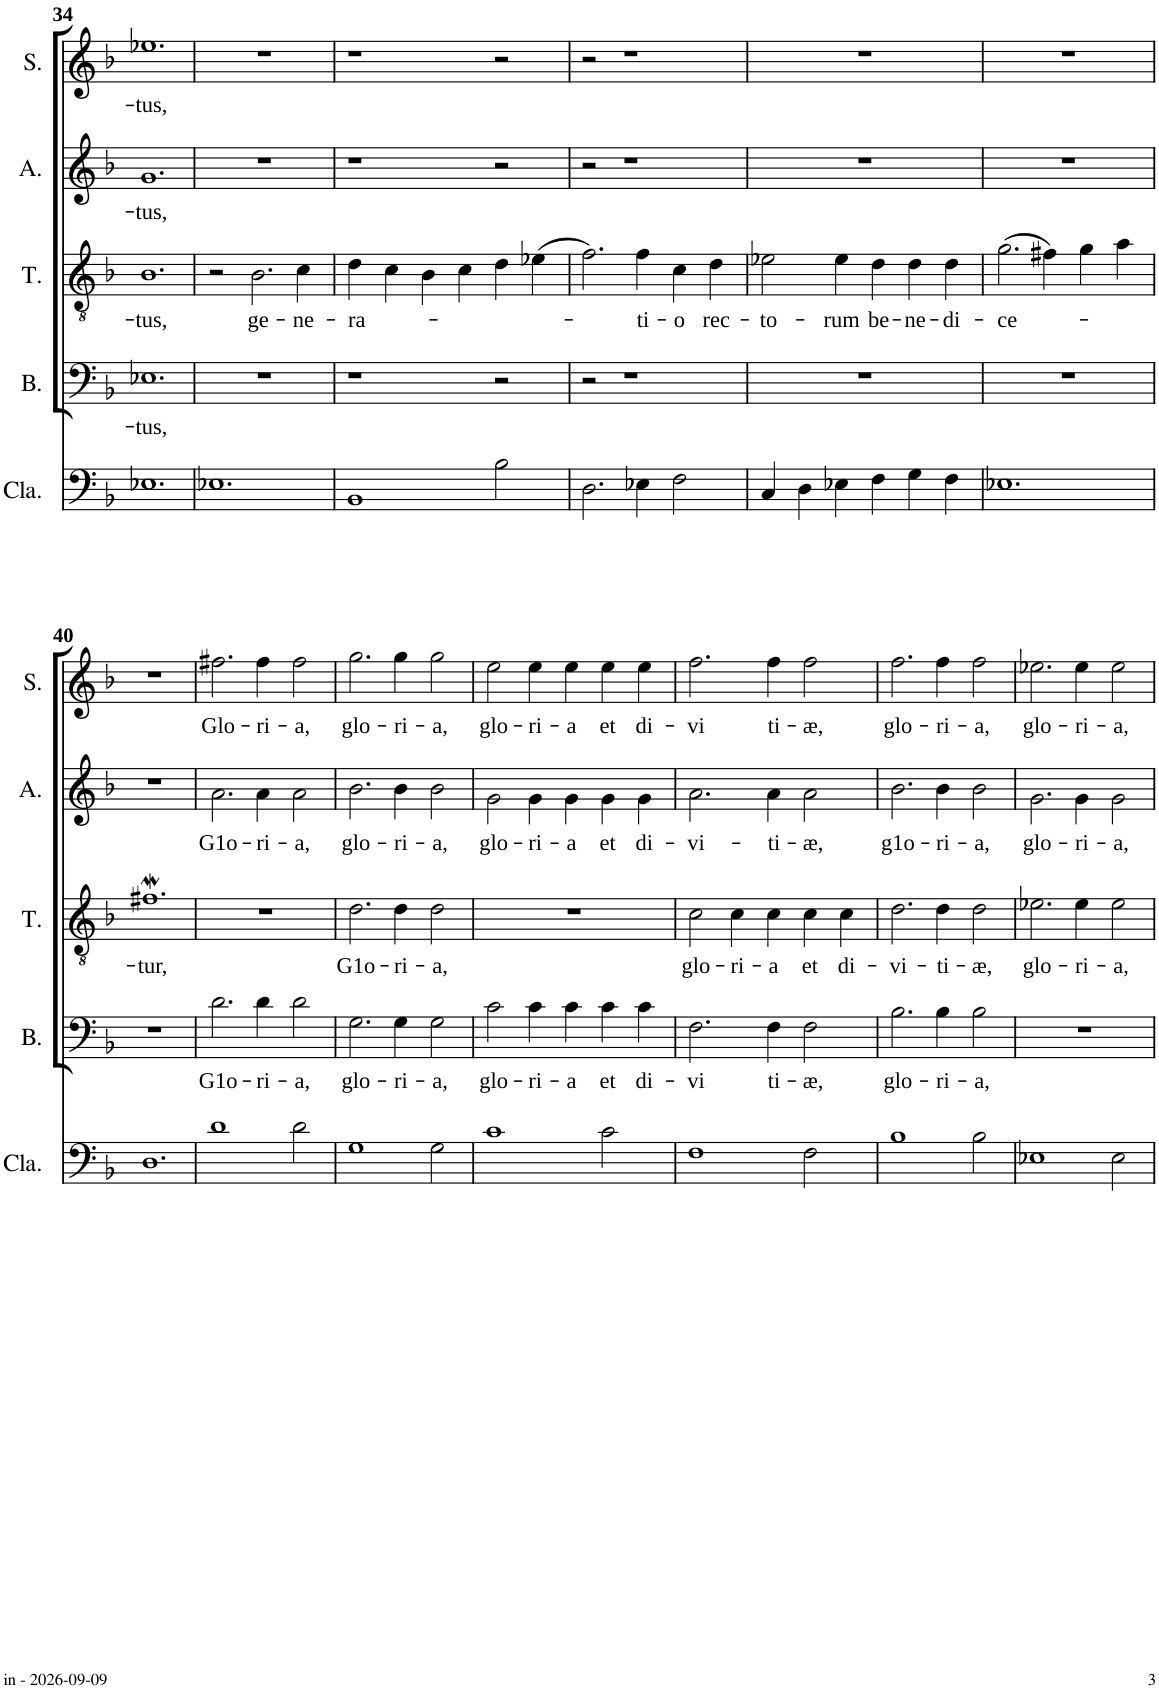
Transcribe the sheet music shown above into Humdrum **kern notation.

**kern	**kern	**text	**kern	**text	**kern	**text	**kern	**text
*part5	*part4	*part4	*part3	*part3	*part2	*part2	*part1	*part1
*staff5	*staff4	*staff4	*staff3	*staff3	*staff2	*staff2	*staff1	*staff1
*I"Clavecin	*I"Basse	*	*I"Ténor	*	*I"Alto	*	*I"Soprano	*
*I'Cla.	*I'B.	*	*I'T.	*	*I'A.	*	*I'S.	*
!!LO:PB:g=z
*clefF4	*clefF4	*	*clefGv2	*	*clefG2	*	*clefG2	*
*k[b-]	*k[b-]	*	*k[b-]	*	*k[b-]	*	*k[b-]	*
*M3/2	*M3/2	*	*M3/2	*	*M3/2	*	*M3/2	*
=34	=34	=34	=34	=34	=34	=34	=34	=34
!	!	!LO:LY:b	!	!LO:LY:b	!	!LO:LY:b	!	!LO:LY:b
1.E-X	1.E-X	-tus,	1.B-	-tus,	1.g	-tus,	1.ee-X	-tus,
=35	=35	=35	=35	=35	=35	=35	=35	=35
1.E-X	1.r	.	2r	.	1.r	.	1.r	.
!	!	!	!	!LO:LY:b	!	!	!	!
.	.	.	2.B-\	ge-	.	.	.	.
!	!	!	!	!LO:LY:b	!	!	!	!
.	.	.	4c\	-ne-	.	.	.	.
=36	=36	=36	=36	=36	=36	=36	=36	=36
!	!	!	!	!LO:LY:b	!	!	!	!
1BB-	1r	.	4d\	-ra-	1r	.	1r	.
.	.	.	4c\	.	.	.	.	.
.	.	.	4B-\	.	.	.	.	.
.	.	.	4c\	.	.	.	.	.
2B-\	2r	.	4d\	.	2r	.	2r	.
.	.	.	(4e-X\	.	.	.	.	.
=37	=37	=37	=37	=37	=37	=37	=37	=37
2.D\	2r	.	2.f\)	.	2r	.	2r	.
.	1r	.	.	.	1r	.	1r	.
!	!	!	!	!LO:LY:b	!	!	!	!
4E-X\	.	.	4f\	-ti-	.	.	.	.
!	!	!	!	!LO:LY:b	!	!	!	!
2F\	.	.	4c\	-o	.	.	.	.
!	!	!	!	!LO:LY:b	!	!	!	!
.	.	.	4d\	rec-	.	.	.	.
=38	=38	=38	=38	=38	=38	=38	=38	=38
!	!	!	!	!LO:LY:b	!	!	!	!
4C/	1.r	.	2e-X\	-to-	1.r	.	1.r	.
4D\	.	.	.	.	.	.	.	.
!	!	!	!	!LO:LY:b	!	!	!	!
4E-X\	.	.	4e-\	-rum	.	.	.	.
!	!	!	!	!LO:LY:b	!	!	!	!
4F\	.	.	4d\	be-	.	.	.	.
!	!	!	!	!LO:LY:b	!	!	!	!
4G\	.	.	4d\	-ne-	.	.	.	.
!	!	!	!	!LO:LY:b	!	!	!	!
4F\	.	.	4d\	-di-	.	.	.	.
=39	=39	=39	=39	=39	=39	=39	=39	=39
!	!	!	!	!LO:LY:b	!	!	!	!
1.E-X	1.r	.	(2.g\	-ce-	1.r	.	1.r	.
.	.	.	4f#X\)	.	.	.	.	.
.	.	.	4g\	.	.	.	.	.
.	.	.	4a\	.	.	.	.	.
!!LO:LB:g=z
=40	=40	=40	=40	=40	=40	=40	=40	=40
!	!	!	!	!LO:LY:b	!	!	!	!
1.D	1.r	.	1.f#XW	-tur,	1.r	.	1.r	.
=41	=41	=41	=41	=41	=41	=41	=41	=41
!	!	!LO:LY:b	!	!	!	!LO:LY:b	!	!LO:LY:b
1d	2.d\	G1o-	1.r	.	2.a\	G1o-	2.ff#X\	Glo-
!	!	!LO:LY:b	!	!	!	!LO:LY:b	!	!LO:LY:b
.	4d\	-ri-	.	.	4a\	-ri-	4ff#\	-ri-
!	!	!LO:LY:b	!	!	!	!LO:LY:b	!	!LO:LY:b
2d\	2d\	-a,	.	.	2a\	-a,	2ff#\	-a,
=42	=42	=42	=42	=42	=42	=42	=42	=42
!	!	!LO:LY:b	!	!LO:LY:b	!	!LO:LY:b	!	!LO:LY:b
1G	2.G\	glo-	2.d\	G1o-	2.b-\	glo-	2.gg\	glo-
!	!	!LO:LY:b	!	!LO:LY:b	!	!LO:LY:b	!	!LO:LY:b
.	4G\	-ri-	4d\	-ri-	4b-\	-ri-	4gg\	-ri-
!	!	!LO:LY:b	!	!LO:LY:b	!	!LO:LY:b	!	!LO:LY:b
2G\	2G\	-a,	2d\	-a,	2b-\	-a,	2gg\	-a,
=43	=43	=43	=43	=43	=43	=43	=43	=43
!	!	!LO:LY:b	!	!	!	!LO:LY:b	!	!LO:LY:b
1c	2c\	glo-	1.r	.	2g\	glo-	2ee\	glo-
!	!	!LO:LY:b	!	!	!	!LO:LY:b	!	!LO:LY:b
.	4c\	-ri-	.	.	4g\	-ri-	4ee\	-ri-
!	!	!LO:LY:b	!	!	!	!LO:LY:b	!	!LO:LY:b
.	4c\	-a	.	.	4g\	-a	4ee\	-a
!	!	!LO:LY:b	!	!	!	!LO:LY:b	!	!LO:LY:b
2c\	4c\	et	.	.	4g\	et	4ee\	et
!	!	!LO:LY:b	!	!	!	!LO:LY:b	!	!LO:LY:b
.	4c\	di-	.	.	4g\	di-	4ee\	di-
=44	=44	=44	=44	=44	=44	=44	=44	=44
!	!	!LO:LY:b	!	!LO:LY:b	!	!LO:LY:b	!	!LO:LY:b
1F	2.F\	-vi	2c\	glo-	2.a\	-vi-	2.ff\	-vi
!	!	!	!	!LO:LY:b	!	!	!	!
.	.	.	4c\	-ri-	.	.	.	.
!	!	!LO:LY:b	!	!LO:LY:b	!	!LO:LY:b	!	!LO:LY:b
.	4F\	ti-	4c\	-a	4a\	-ti-	4ff\	ti-
!	!	!LO:LY:b	!	!LO:LY:b	!	!LO:LY:b	!	!LO:LY:b
2F\	2F\	-æ,	4c\	et	2a\	-æ,	2ff\	-æ,
!	!	!	!	!LO:LY:b	!	!	!	!
.	.	.	4c\	di-	.	.	.	.
=45	=45	=45	=45	=45	=45	=45	=45	=45
!	!	!LO:LY:b	!	!LO:LY:b	!	!LO:LY:b	!	!LO:LY:b
1B-	2.B-\	glo-	2.d\	-vi-	2.b-\	g1o-	2.ff\	glo-
!	!	!LO:LY:b	!	!LO:LY:b	!	!LO:LY:b	!	!LO:LY:b
.	4B-\	-ri-	4d\	-ti-	4b-\	-ri-	4ff\	-ri-
!	!	!LO:LY:b	!	!LO:LY:b	!	!LO:LY:b	!	!LO:LY:b
2B-\	2B-\	-a,	2d\	-æ,	2b-\	-a,	2ff\	-a,
=46	=46	=46	=46	=46	=46	=46	=46	=46
!	!	!	!	!LO:LY:b	!	!LO:LY:b	!	!LO:LY:b
1E-X	1.r	.	2.e-X\	glo-	2.g\	glo-	2.ee-X\	glo-
!	!	!	!	!LO:LY:b	!	!LO:LY:b	!	!LO:LY:b
.	.	.	4e-\	-ri-	4g\	-ri-	4ee-\	-ri-
!	!	!	!	!LO:LY:b	!	!LO:LY:b	!	!LO:LY:b
2E-\	.	.	2e-\	-a,	2g\	-a,	2ee-\	-a,
=	=	=	=	=	=	=	=	=
*-	*-	*-	*-	*-	*-	*-	*-	*-
